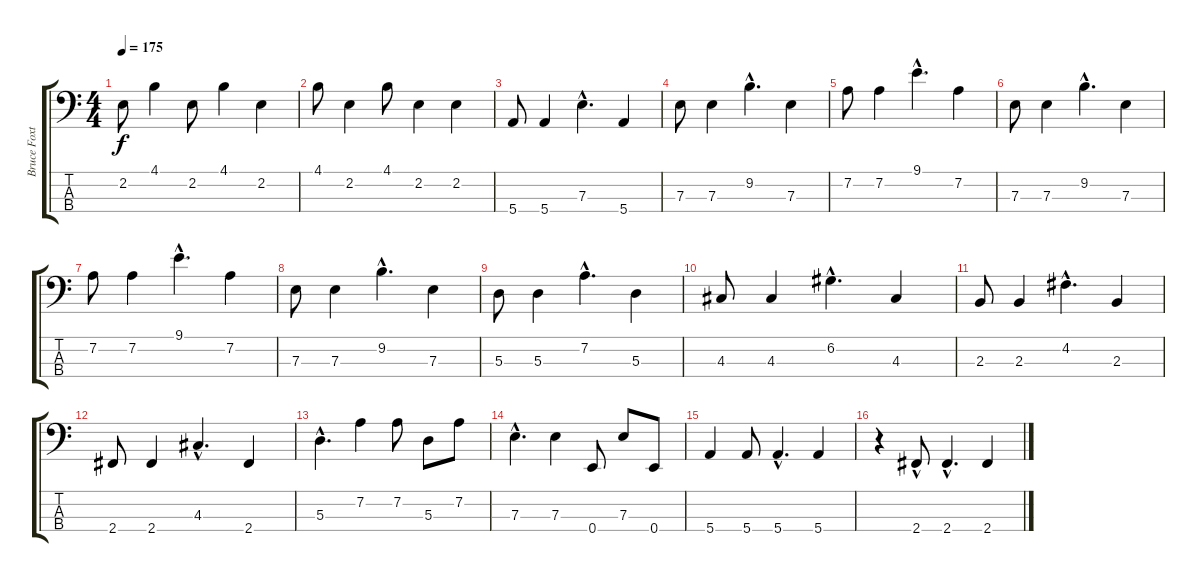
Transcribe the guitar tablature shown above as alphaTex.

\track ("Bruce Foxton" "Bruce Foxt") {instrument electricbassfinger}
\staff {score tabs}
\tuning (G2 D2 A1 E1) {hide}
\ts (4 4)
\tempo 175
\clef f4
\ks c
2.2.8{dy f} 4.1.4 2.2.8 4.1.4 2.2.4 |
4.1.8 2.2.4 4.1.8 2.2.4 2.2.4 |
5.4.8 5.4.4 7.3{hac}.4{d} 5.4.4 |
7.3.8 7.3.4 9.2{hac}.4{d} 7.3.4 |
7.2.8 7.2.4 9.1{hac}.4{d} 7.2.4 |
7.3.8 7.3.4 9.2{hac}.4{d} 7.3.4 |
7.2.8 7.2.4 9.1{hac}.4{d} 7.2.4 |
7.3.8 7.3.4 9.2{hac}.4{d} 7.3.4 |
5.3.8 5.3.4 7.2{hac}.4{d} 5.3.4 |
4.3.8 4.3.4 6.2{hac}.4{d} 4.3.4 |
2.3.8 2.3.4 4.2{hac}.4{d} 2.3.4 |
2.4.8 2.4.4 4.3{hac}.4{d} 2.4.4 |
5.3{hac}.4{d} 7.2.4 7.2.8 5.3.8 7.2.8 |
7.3{hac}.4{d} 7.3.4 0.4.8 7.3.8 0.4.8 |
5.4.4 5.4.8 5.4{hac}.4{d} 5.4.4 |
r.4 2.4{hac}.8 2.4{hac}.4{d} 2.4.4
